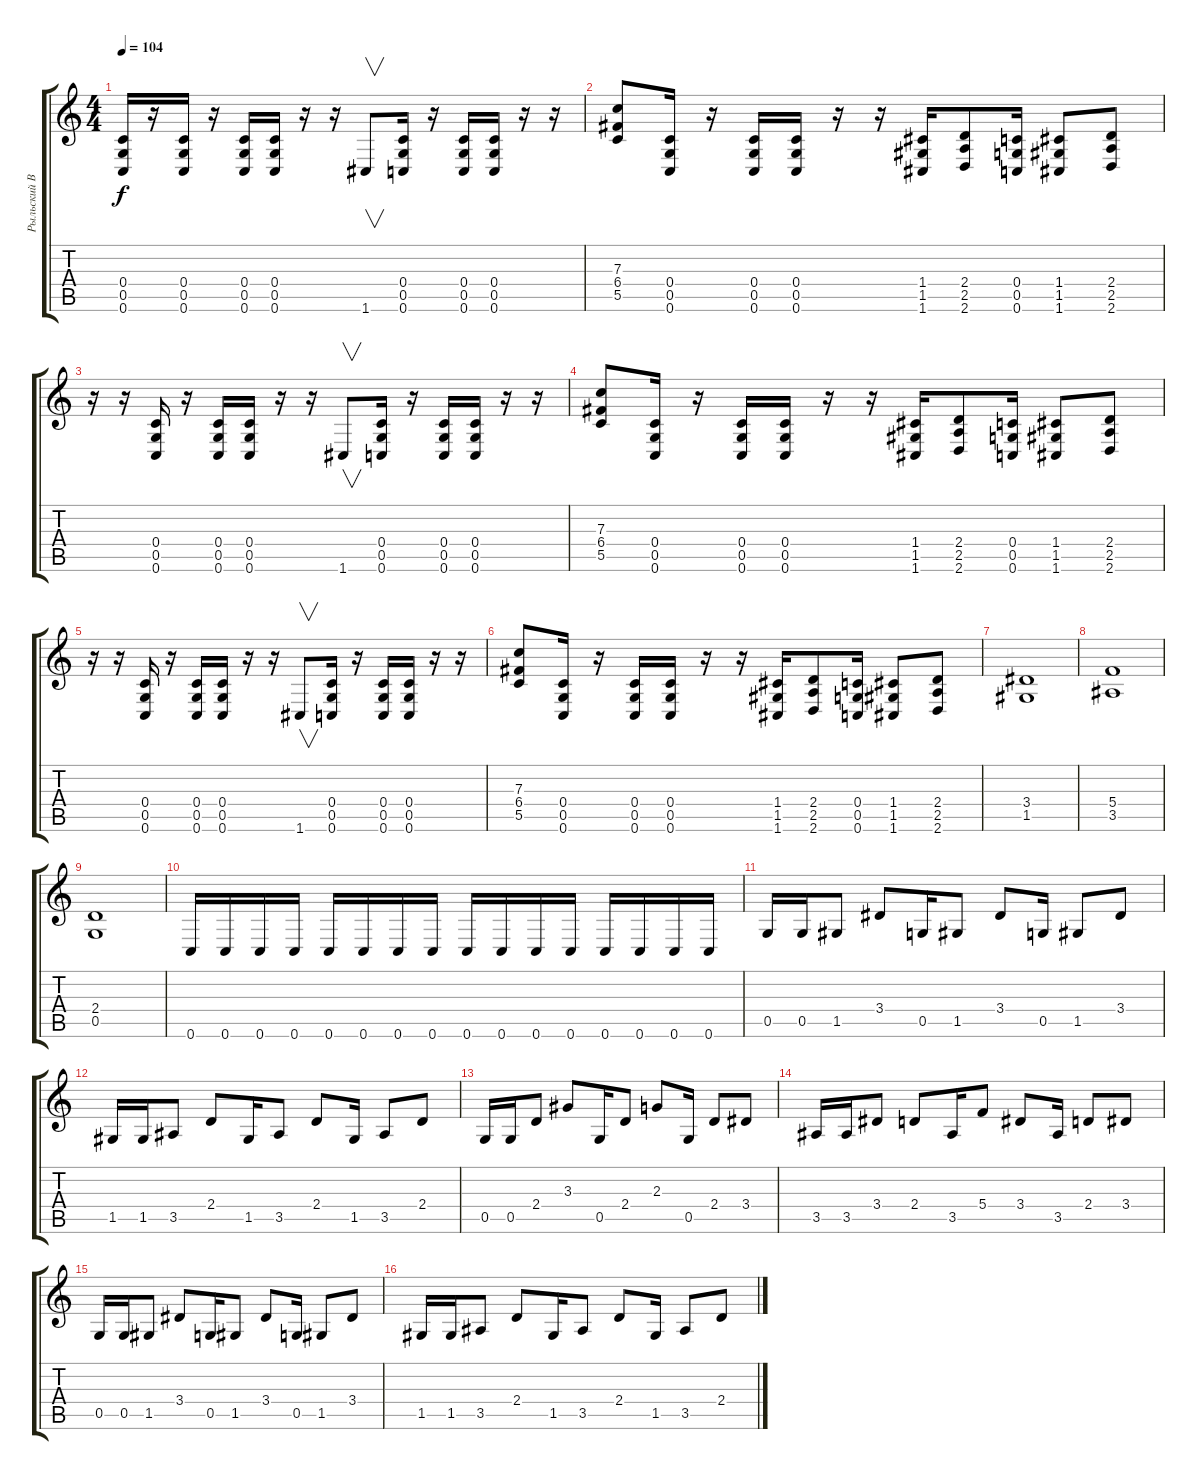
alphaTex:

\track ("Рыльский Владислав" "Рыльский В") {instrument distortionguitar}
\staff {score tabs}
\tuning (D4 A3 F3 C3 G2 C2) {hide}
\ts (4 4)
\tempo 104
\clef g2
\ks c
(0.4 0.5 0.6).16{dy f} r.16 (0.4 0.5 0.6).16 r.16 (0.4 0.5 0.6).16 (0.4 0.5 0.6).16 r.16 r.16 1.6.8{v} (0.4 0.5 0.6).16 r.16 (0.4 0.5 0.6).16 (0.4 0.5 0.6).16 r.16 r.16 |
(7.3 6.4 5.5).8 (0.4 0.5 0.6).16 r.16 (0.4 0.5 0.6).16 (0.4 0.5 0.6).16 r.16 r.16 (1.4 1.5 1.6).16 (2.4 2.5 2.6).8 (0.4 0.5 0.6).16 (1.4 1.5 1.6).8 (2.4 2.5 2.6).8 |
r.16 r.16 (0.4 0.5 0.6).16 r.16 (0.4 0.5 0.6).16 (0.4 0.5 0.6).16 r.16 r.16 1.6.8{v} (0.4 0.5 0.6).16 r.16 (0.4 0.5 0.6).16 (0.4 0.5 0.6).16 r.16 r.16 |
(7.3 6.4 5.5).8 (0.4 0.5 0.6).16 r.16 (0.4 0.5 0.6).16 (0.4 0.5 0.6).16 r.16 r.16 (1.4 1.5 1.6).16 (2.4 2.5 2.6).8 (0.4 0.5 0.6).16 (1.4 1.5 1.6).8 (2.4 2.5 2.6).8 |
r.16 r.16 (0.4 0.5 0.6).16 r.16 (0.4 0.5 0.6).16 (0.4 0.5 0.6).16 r.16 r.16 1.6.8{v} (0.4 0.5 0.6).16 r.16 (0.4 0.5 0.6).16 (0.4 0.5 0.6).16 r.16 r.16 |
(7.3 6.4 5.5).8 (0.4 0.5 0.6).16 r.16 (0.4 0.5 0.6).16 (0.4 0.5 0.6).16 r.16 r.16 (1.4 1.5 1.6).16 (2.4 2.5 2.6).8 (0.4 0.5 0.6).16 (1.4 1.5 1.6).8 (2.4 2.5 2.6).8 |
(3.4 1.5).1 |
(5.4 3.5).1 |
(2.4 0.5).1 |
0.6.16 0.6.16 0.6.16 0.6.16 0.6.16 0.6.16 0.6.16 0.6.16 0.6.16 0.6.16 0.6.16 0.6.16 0.6.16 0.6.16 0.6.16 0.6.16 |
0.5.16 0.5.16 1.5.8 3.4.8 0.5.16 1.5.8 3.4.8 0.5.16 1.5.8 3.4.8 |
1.5.16 1.5.16 3.5.8 2.4.8 1.5.16 3.5.8 2.4.8 1.5.16 3.5.8 2.4.8 |
0.5.16 0.5.16 2.4.8 3.3.8 0.5.16 2.4.8 2.3.8 0.5.16 2.4.8 3.4.8 |
3.5.16 3.5.16 3.4.8 2.4.8 3.5.16 5.4.8 3.4.8 3.5.16 2.4.8 3.4.8 |
0.5.16 0.5.16 1.5.8 3.4.8 0.5.16 1.5.8 3.4.8 0.5.16 1.5.8 3.4.8 |
1.5.16 1.5.16 3.5.8 2.4.8 1.5.16 3.5.8 2.4.8 1.5.16 3.5.8 2.4.8
